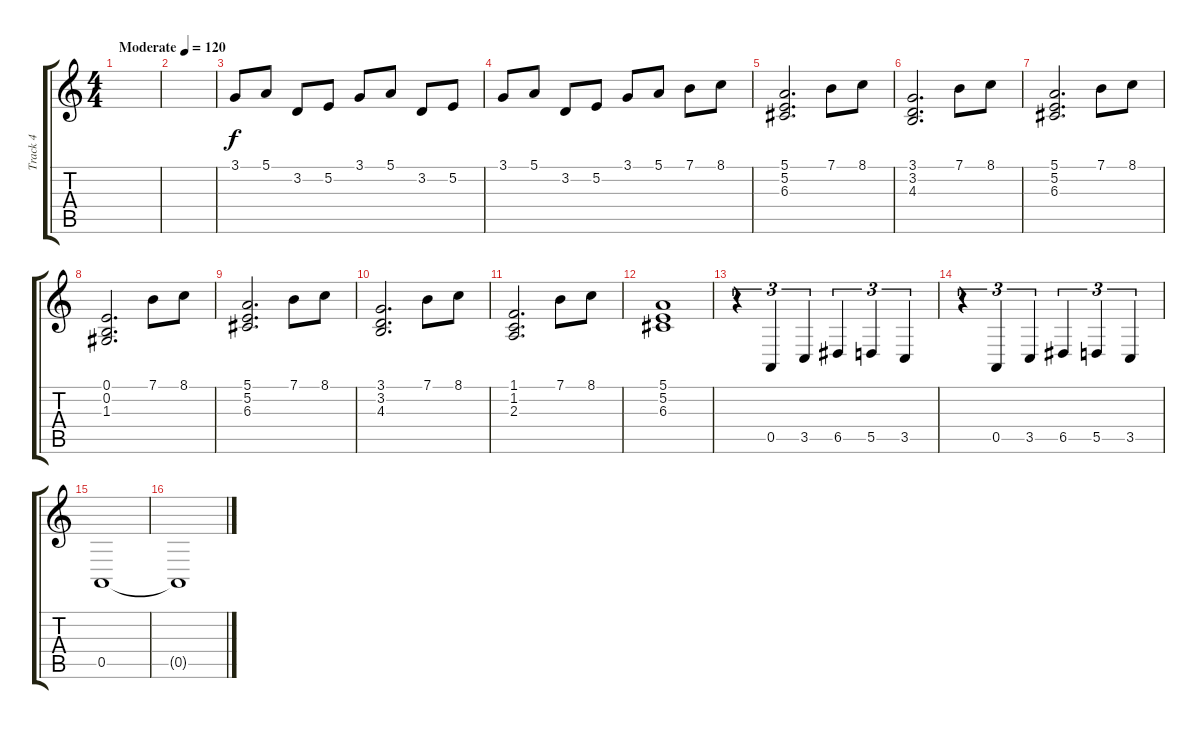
\track ("Track 4" "Track 4") {instrument drawbarorgan}
\staff {score tabs}
\tuning (E4 B3 G3 D3 A2 E2) {hide}
\ts (4 4)
\tempo (120 "Moderate")
\clef g2
\ks c
|
|
3.1.8 5.1.8 3.2.8 5.2.8 3.1.8 5.1.8 3.2.8 5.2.8 |
3.1.8 5.1.8 3.2.8 5.2.8 3.1.8 5.1.8 7.1.8 8.1.8 |
(5.1 5.2 6.3).2{d} 7.1.8 8.1.8 |
(3.1 3.2 4.3).2{d} 7.1.8 8.1.8 |
(5.1 5.2 6.3).2{d} 7.1.8 8.1.8 |
(0.1 0.2 1.3).2{d} 7.1.8 8.1.8 |
(5.1 5.2 6.3).2{d} 7.1.8 8.1.8 |
(3.1 3.2 4.3).2{d} 7.1.8 8.1.8 |
(1.1 1.2 2.3).2{d} 7.1.8 8.1.8 |
(5.1 5.2 6.3).1 |
r.4{tu (3 2)} 0.5.4{tu (3 2)} 3.5.4{tu (3 2)} 6.5.4{tu (3 2)} 5.5.4{tu (3 2)} 3.5.4{tu (3 2)} |
r.4{tu (3 2)} 0.5.4{tu (3 2)} 3.5.4{tu (3 2)} 6.5.4{tu (3 2)} 5.5.4{tu (3 2)} 3.5.4{tu (3 2)} |
0.5.1 |
0.5{t}.1
